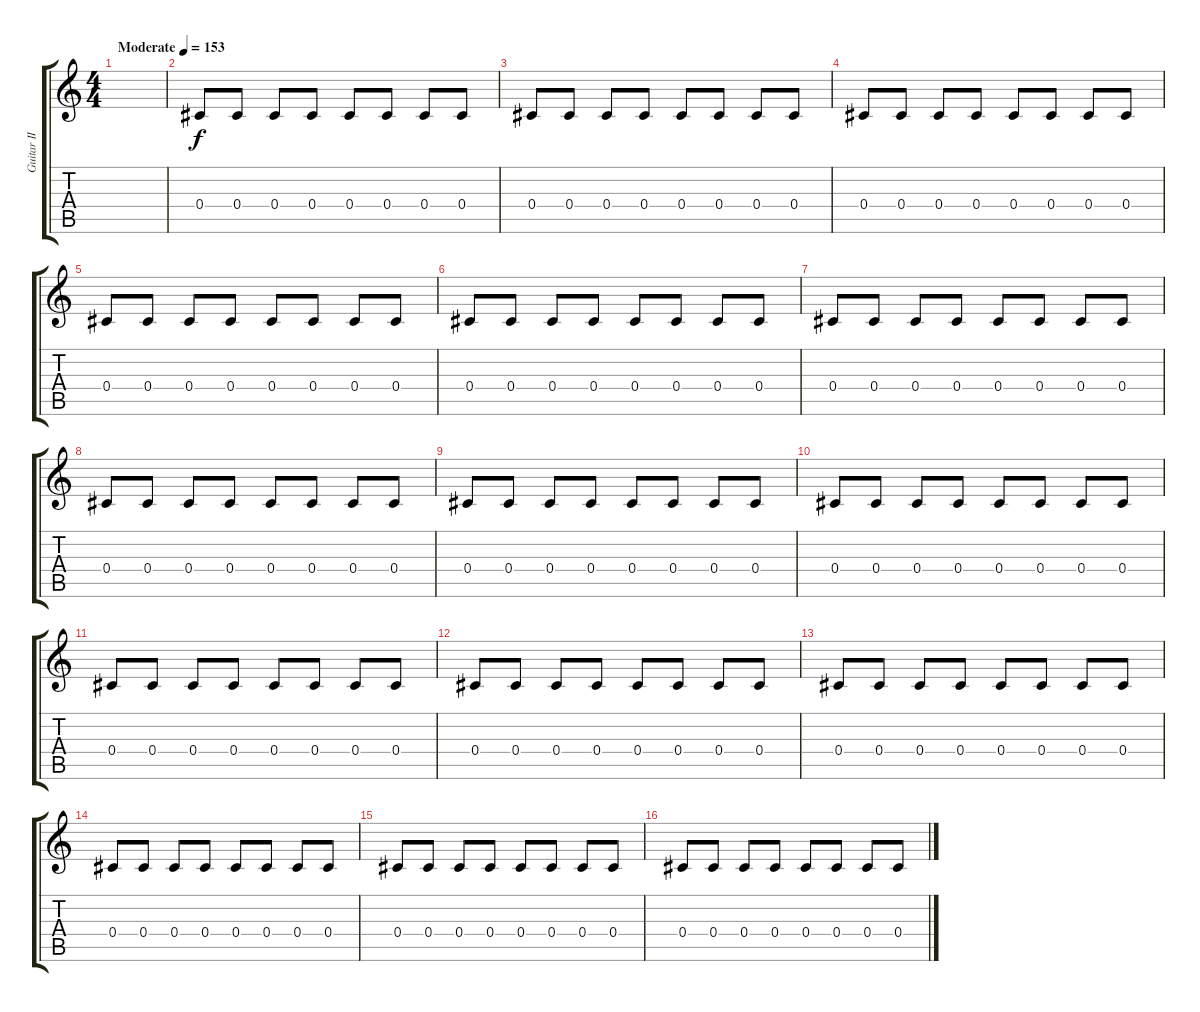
\track ("Guitar II - (Low Clean) Jade" "Guitar II ") {instrument electricguitarjazz}
\staff {score tabs}
\tuning (Eb4 Bb3 Gb3 Db3 Ab2 Eb2) {hide}
\ts (4 4)
\tempo (153 "Moderate")
\clef g2
\ks c
|
0.4.8 0.4.8 0.4.8 0.4.8 0.4.8 0.4.8 0.4.8 0.4.8 |
0.4.8 0.4.8 0.4.8 0.4.8 0.4.8 0.4.8 0.4.8 0.4.8 |
0.4.8 0.4.8 0.4.8 0.4.8 0.4.8 0.4.8 0.4.8 0.4.8 |
0.4.8 0.4.8 0.4.8 0.4.8 0.4.8 0.4.8 0.4.8 0.4.8 |
0.4.8 0.4.8 0.4.8 0.4.8 0.4.8 0.4.8 0.4.8 0.4.8 |
0.4.8 0.4.8 0.4.8 0.4.8 0.4.8 0.4.8 0.4.8 0.4.8 |
0.4.8 0.4.8 0.4.8 0.4.8 0.4.8 0.4.8 0.4.8 0.4.8 |
0.4.8 0.4.8 0.4.8 0.4.8 0.4.8 0.4.8 0.4.8 0.4.8 |
0.4.8 0.4.8 0.4.8 0.4.8 0.4.8 0.4.8 0.4.8 0.4.8 |
0.4.8 0.4.8 0.4.8 0.4.8 0.4.8 0.4.8 0.4.8 0.4.8 |
0.4.8 0.4.8 0.4.8 0.4.8 0.4.8 0.4.8 0.4.8 0.4.8 |
0.4.8 0.4.8 0.4.8 0.4.8 0.4.8 0.4.8 0.4.8 0.4.8 |
0.4.8 0.4.8 0.4.8 0.4.8 0.4.8 0.4.8 0.4.8 0.4.8 |
0.4.8 0.4.8 0.4.8 0.4.8 0.4.8 0.4.8 0.4.8 0.4.8 |
0.4.8 0.4.8 0.4.8 0.4.8 0.4.8 0.4.8 0.4.8 0.4.8
